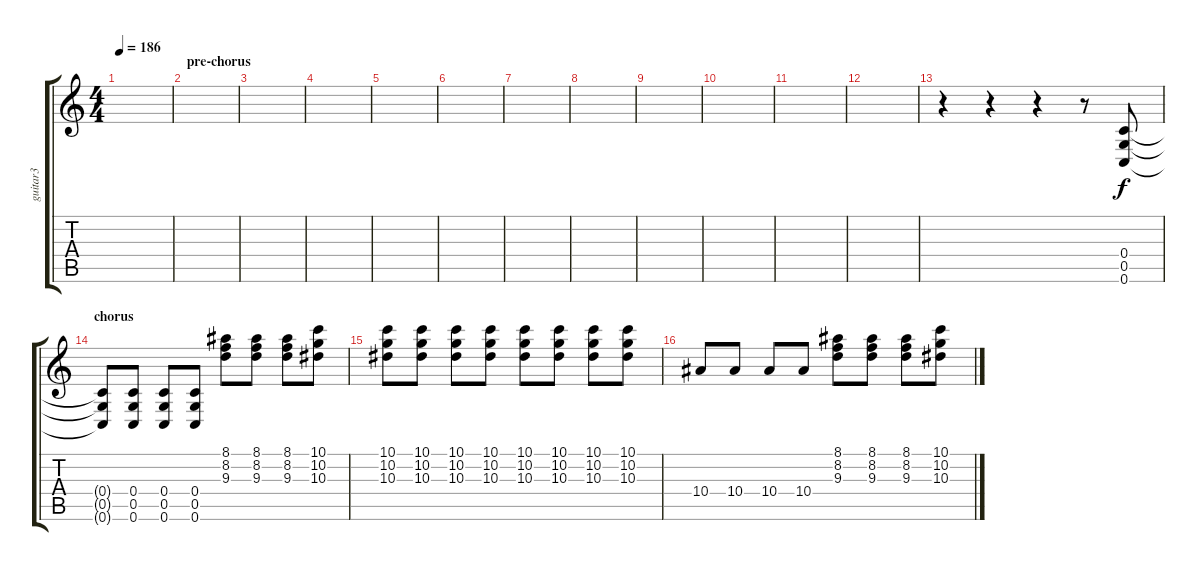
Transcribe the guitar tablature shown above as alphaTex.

\track ("guitar3" "guitar3") {instrument distortionguitar}
\staff {score tabs}
\tuning (D4 A3 F3 C3 G2 C2) {hide}
\ts (4 4)
\tempo 186
\clef g2
\ks c
|
\section ("" "pre-chorus")
|
|
|
|
|
|
|
|
|
|
|
r.4 r.4 r.4 r.8 (0.4 0.5 0.6).8 |
\section ("" "chorus")
(0.4{t} 0.5{t} 0.6{t}).8 (0.4 0.5 0.6).8 (0.4 0.5 0.6).8 (0.4 0.5 0.6).8 (8.1 8.2 9.3).8 (8.1 8.2 9.3).8 (8.1 8.2 9.3).8 (10.1 10.2 10.3).8 |
(10.1 10.2 10.3).8 (10.1 10.2 10.3).8 (10.1 10.2 10.3).8 (10.1 10.2 10.3).8 (10.1 10.2 10.3).8 (10.1 10.2 10.3).8 (10.1 10.2 10.3).8 (10.1 10.2 10.3).8 |
10.4.8 10.4.8 10.4.8 10.4.8 (8.1 8.2 9.3).8 (8.1 8.2 9.3).8 (8.1 8.2 9.3).8 (10.1 10.2 10.3).8
